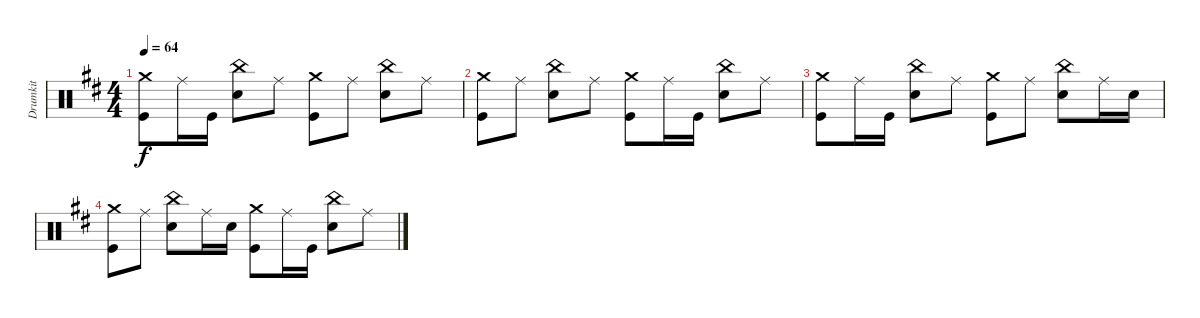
\track ("Drumkit" "Drumkit") {instrument percussion}
\staff {score}
\articulation defaults
\ts (4 4)
\tempo 64
\clef neutral
\ks d
("Crash medium (hit)" "Kick (hit)").8{dy f} "Ride (middle)".16 "Kick (hit)".16 ("Snare (hit) 2" "China (hit)").8 "Ride (middle)".8 ("Kick (hit)" "Crash medium (hit)").8 "Ride (middle)".8 ("Snare (hit) 2" "China (hit)").8 "Ride (middle)".8 |
("Crash medium (hit)" "Kick (hit)").8 "Ride (middle)".8 ("Snare (hit) 2" "China (hit)").8 "Ride (middle)".8 ("Kick (hit)" "Crash medium (hit)").8 "Ride (middle)".16 "Kick (hit)".16 ("Snare (hit) 2" "China (hit)").8 "Ride (middle)".8 |
("Crash medium (hit)" "Kick (hit)").8 "Ride (middle)".16 "Kick (hit)".16 ("Snare (hit) 2" "China (hit)").8 "Ride (middle)".8 ("Kick (hit)" "Crash medium (hit)").8 "Ride (middle)".8 ("Snare (hit) 2" "China (hit)").8 "Ride (middle)".16 "Snare (hit) 2".16 |
("Crash medium (hit)" "Kick (hit)").8 "Ride (middle)".8 ("Snare (hit) 2" "China (hit)").8 "Ride (middle)".16 "Snare (hit) 2".16 ("Kick (hit)" "Crash medium (hit)").8 "Ride (middle)".16 "Kick (hit)".16 ("Snare (hit) 2" "China (hit)").8 "Ride (middle)".8
